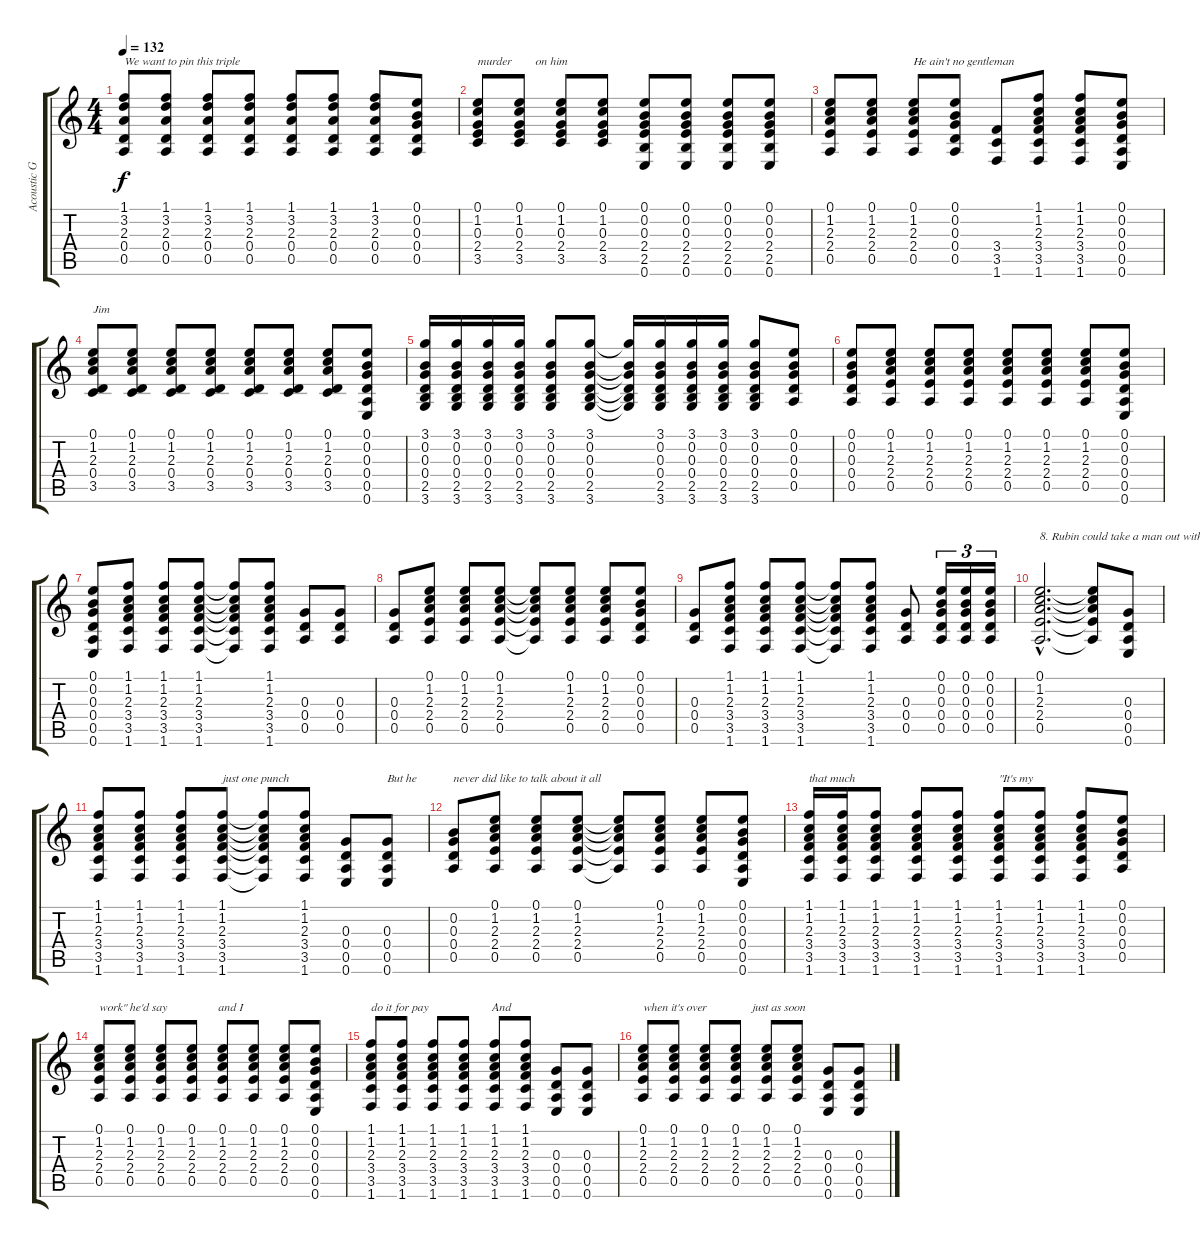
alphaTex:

\track ("Acoustic Guitar" "Acoustic G") {instrument acousticguitarsteel}
\staff {score tabs}
\tuning (E4 B3 G3 D3 A2 E2) {hide}
\ts (4 4)
\tempo 132
\clef g2
\ks c
(1.1 3.2 2.3 0.4 0.5).8{txt "We want to pin this triple " dy f} (1.1 3.2 2.3 0.4 0.5).8 (1.1 3.2 2.3 0.4 0.5).8 (1.1 3.2 2.3 0.4 0.5).8 (1.1 3.2 2.3 0.4 0.5).8 (1.1 3.2 2.3 0.4 0.5).8 (1.1 3.2 2.3 0.4 0.5).8 (0.1 0.2 0.3 0.4 0.5).8 |
(0.1 1.2 0.3 2.4 3.5).8{txt "murder        on him"} (0.1 1.2 0.3 2.4 3.5).8 (0.1 1.2 0.3 2.4 3.5).8 (0.1 1.2 0.3 2.4 3.5).8 (0.1 0.2 0.3 2.4 2.5 0.6).8 (0.1 0.2 0.3 2.4 2.5 0.6).8 (0.1 0.2 0.3 2.4 2.5 0.6).8 (0.1 0.2 0.3 2.4 2.5 0.6).8 |
(0.1 1.2 2.3 2.4 0.5).8 (0.1 1.2 2.3 2.4 0.5).8 (0.1 1.2 2.3 2.4 0.5).8{txt "He ain't no gentleman"} (0.1 0.2 0.3 0.4 0.5).8 (3.4 3.5 1.6).8 (1.1 1.2 2.3 3.4 3.5 1.6).8 (1.1 1.2 2.3 3.4 3.5 1.6).8 (0.1 0.2 0.3 0.4 0.5 0.6).8 |
(0.1 1.2 2.3 0.4 3.5).8{txt "Jim"} (0.1 1.2 2.3 0.4 3.5).8 (0.1 1.2 2.3 0.4 3.5).8 (0.1 1.2 2.3 0.4 3.5).8 (0.1 1.2 2.3 0.4 3.5).8 (0.1 1.2 2.3 0.4 3.5).8 (0.1 1.2 2.3 0.4 3.5).8 (0.1 0.2 0.3 0.4 0.5 0.6).8 |
(3.1 0.2 0.3 0.4 2.5 3.6).16 (3.1 0.2 0.3 0.4 2.5 3.6).16 (3.1 0.2 0.3 0.4 2.5 3.6).16 (3.1 0.2 0.3 0.4 2.5 3.6).16 (3.1 0.2 0.3 0.4 2.5 3.6).8 (3.1 0.2 0.3 0.4 2.5 3.6).8 (3.1{t} 0.2{t} 0.3{t} 0.4{t} 2.5{t} 3.6{t}).16 (3.1 0.2 0.3 0.4 2.5 3.6).16 (3.1 0.2 0.3 0.4 2.5 3.6).16 (3.1 0.2 0.3 0.4 2.5 3.6).16 (3.1 0.2 0.3 0.4 2.5 3.6).8 (0.1 0.2 0.3 0.4 0.5).8 |
(0.1 0.2 0.3 0.4 0.5).8 (0.1 1.2 2.3 2.4 0.5).8 (0.1 1.2 2.3 2.4 0.5).8 (0.1 1.2 2.3 2.4 0.5).8 (0.1 1.2 2.3 2.4 0.5).8 (0.1 1.2 2.3 2.4 0.5).8 (0.1 1.2 2.3 2.4 0.5).8 (0.1 0.2 0.3 0.4 0.5 0.6).8 |
(0.1 0.2 0.3 0.4 0.5 0.6).8 (1.1 1.2 2.3 3.4 3.5 1.6).8 (1.1 1.2 2.3 3.4 3.5 1.6).8 (1.1 1.2 2.3 3.4 3.5 1.6).8 (1.1{t} 1.2{t} 2.3{t} 3.4{t} 3.5{t} 1.6{t}).8 (1.1 1.2 2.3 3.4 3.5 1.6).8 (0.3 0.4 0.5).8 (0.3 0.4 0.5).8 |
(0.3 0.4 0.5).8 (0.1 1.2 2.3 2.4 0.5).8 (0.1 1.2 2.3 2.4 0.5).8 (0.1 1.2 2.3 2.4 0.5).8 (0.1{t} 1.2{t} 2.3{t} 2.4{t} 0.5{t}).8 (0.1 1.2 2.3 2.4 0.5).8 (0.1 1.2 2.3 2.4 0.5).8 (0.1 0.2 0.3 0.4 0.5).8 |
(0.3 0.4 0.5).8 (1.1 1.2 2.3 3.4 3.5 1.6).8 (1.1 1.2 2.3 3.4 3.5 1.6).8 (1.1 1.2 2.3 3.4 3.5 1.6).8 (1.1{t} 1.2{t} 2.3{t} 3.4{t} 3.5{t} 1.6{t}).8 (1.1 1.2 2.3 3.4 3.5 1.6).8 (0.3 0.4 0.5).8 (0.1 0.2 0.3 0.4 0.5).16{tu (3 2)} (0.1 0.2 0.3 0.4 0.5).16{tu (3 2)} (0.1 0.2 0.3 0.4 0.5).16{tu (3 2)} |
(0.1{hac} 1.2{hac} 2.3{hac} 2.4{hac} 0.5{hac}).2{d txt "8. Rubin could take a man out with"} (0.1{t} 1.2{t} 2.3{t} 2.4{t} 0.5{t}).8 (0.3 0.4 0.5 0.6).8 |
(1.1 1.2 2.3 3.4 3.5 1.6).8 (1.1 1.2 2.3 3.4 3.5 1.6).8 (1.1 1.2 2.3 3.4 3.5 1.6).8 (1.1 1.2 2.3 3.4 3.5 1.6).8{txt "just one punch"} (1.1{t} 1.2{t} 2.3{t} 3.4{t} 3.5{t} 1.6{t}).8 (1.1 1.2 2.3 3.4 3.5 1.6).8 (0.3 0.4 0.5 0.6).8 (0.3 0.4 0.5 0.6).8{txt "But he"} |
(0.2 0.3 0.4 0.5).8{txt "never did like to talk about it all "} (0.1 1.2 2.3 2.4 0.5).8 (0.1 1.2 2.3 2.4 0.5).8 (0.1 1.2 2.3 2.4 0.5).8 (0.1{t} 1.2{t} 2.3{t} 2.4{t} 0.5{t}).8 (0.1 1.2 2.3 2.4 0.5).8 (0.1 1.2 2.3 2.4 0.5).8 (0.1 0.2 0.3 0.4 0.5 0.6).8 |
(1.1 1.2 2.3 3.4 3.5 1.6).16{txt "that much"} (1.1 1.2 2.3 3.4 3.5 1.6).16 (1.1 1.2 2.3 3.4 3.5 1.6).8 (1.1 1.2 2.3 3.4 3.5 1.6).8 (1.1 1.2 2.3 3.4 3.5 1.6).8 (1.1 1.2 2.3 3.4 3.5 1.6).8{txt "\"It's my"} (1.1 1.2 2.3 3.4 3.5 1.6).8 (1.1 1.2 2.3 3.4 3.5 1.6).8 (0.1 0.2 0.3 0.4 0.5).8 |
(0.1 1.2 2.3 2.4 0.5).8{txt "work\" he'd say                 and I"} (0.1 1.2 2.3 2.4 0.5).8 (0.1 1.2 2.3 2.4 0.5).8 (0.1 1.2 2.3 2.4 0.5).8 (0.1 1.2 2.3 2.4 0.5).8 (0.1 1.2 2.3 2.4 0.5).8 (0.1 1.2 2.3 2.4 0.5).8 (0.1 0.2 0.3 0.4 0.5 0.6).8 |
(1.1 1.2 2.3 3.4 3.5 1.6).8{txt "do it for pay                     And"} (1.1 1.2 2.3 3.4 3.5 1.6).8 (1.1 1.2 2.3 3.4 3.5 1.6).8 (1.1 1.2 2.3 3.4 3.5 1.6).8 (1.1 1.2 2.3 3.4 3.5 1.6).8 (1.1 1.2 2.3 3.4 3.5 1.6).8 (0.3 0.4 0.5 0.6).8 (0.3 0.4 0.5 0.6).8 |
(0.1 1.2 2.3 2.4 0.5).8{txt "when it's over               just as soon"} (0.1 1.2 2.3 2.4 0.5).8 (0.1 1.2 2.3 2.4 0.5).8 (0.1 1.2 2.3 2.4 0.5).8 (0.1 1.2 2.3 2.4 0.5).8 (0.1 1.2 2.3 2.4 0.5).8 (0.3 0.4 0.5 0.6).8 (0.3 0.4 0.5 0.6).8
